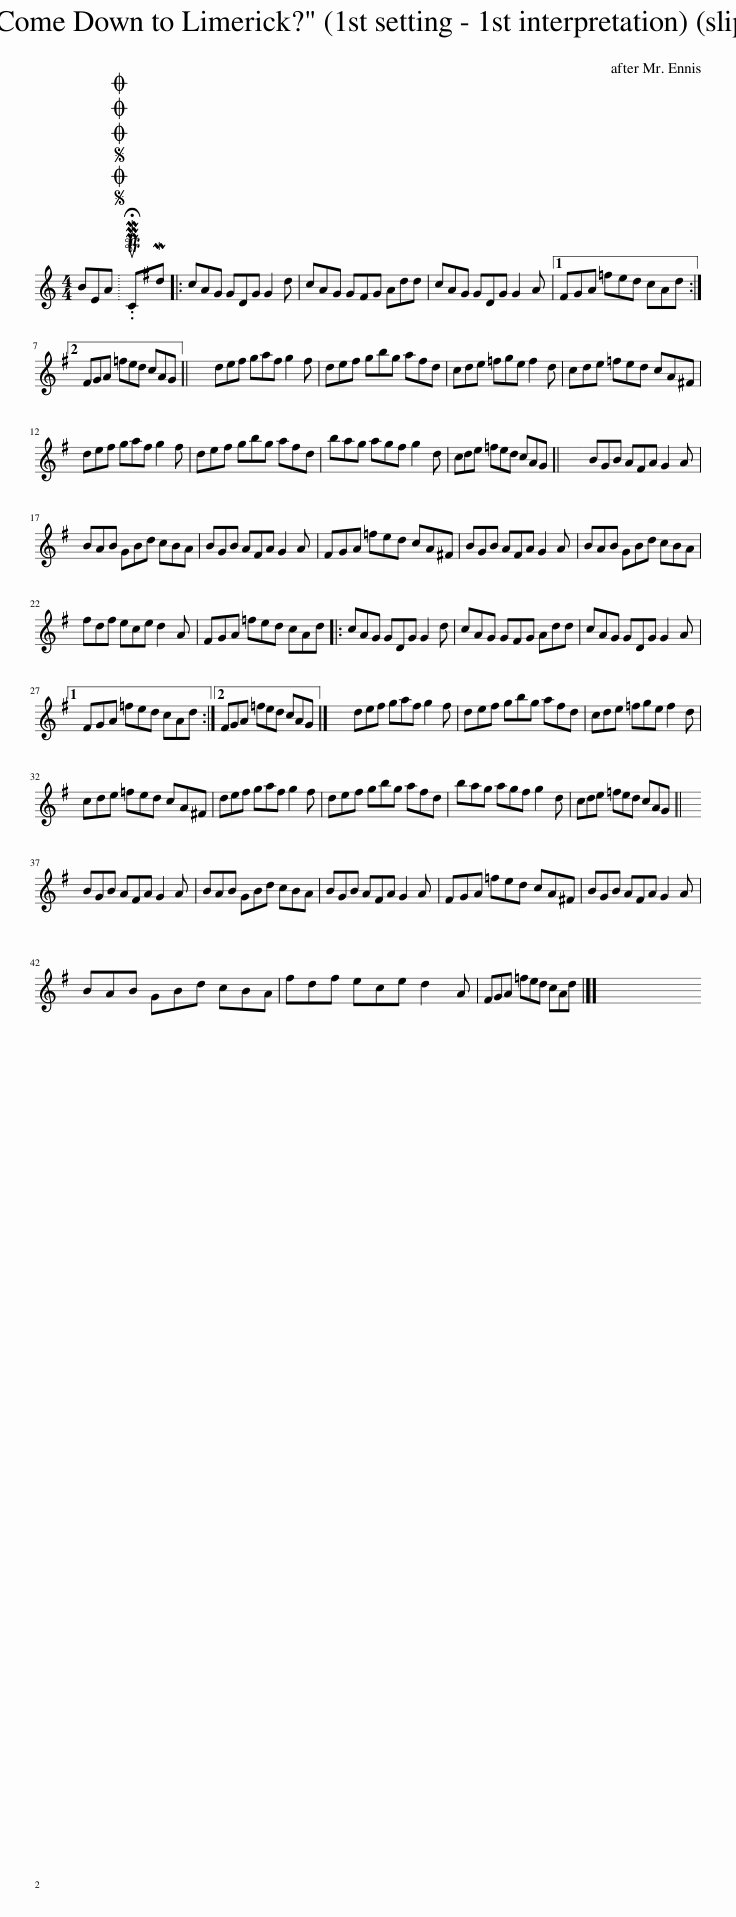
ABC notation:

X:1
L:1/8
M:4/4
I:linebreak $
K:C
V:1 treble
V:1
 BEA |SOSOOO .!fermata!PMTuCMd |: cAG GDG G2 d | cAG G^FG Add | cAG GDG G2 A |1 %5
 ^FGA =fed cAd :|2$ ^FGA =fed cAG || de^f gaf g2 f | de^f gbg afd | cde =fge f2 d | %10
 cde =fed cA^F |$ de^f gaf g2 f | de^f gbg afd | bag ag^f g2 d | cde =fed cAG | %15
 BGB A^FA G2 A |$ BAB GBd cBA | BGB A^FA G2 A | ^FGA =fed cA^F | BGB A^FA G2 A | %20
 BAB GBd cBA |$ ^fdf ece d2 A | ^FGA =fed cAd |: cAG GDG G2 d | cAG G^FG Add | %25
 cAG GDG G2 A |1$ ^FGA =fed cAd :|2 ^FGA =fed cAG || de^f gaf g2 f | de^f gbg afd | %30
 cde =fge f2 d |$ cde =fed cA^F | de^f gaf g2 f | de^f gbg afd | bag ag^f g2 d | %35
 cde =fed cAG |$ BGB A^FA G2 A | BAB GBd cBA | BGB A^FA G2 A | ^FGA =fed cA^F | %40
 BGB A^FA G2 A |$ BAB GBd cBA | ^fdf ece d2 A | ^FGA =fed cAd |] %44
